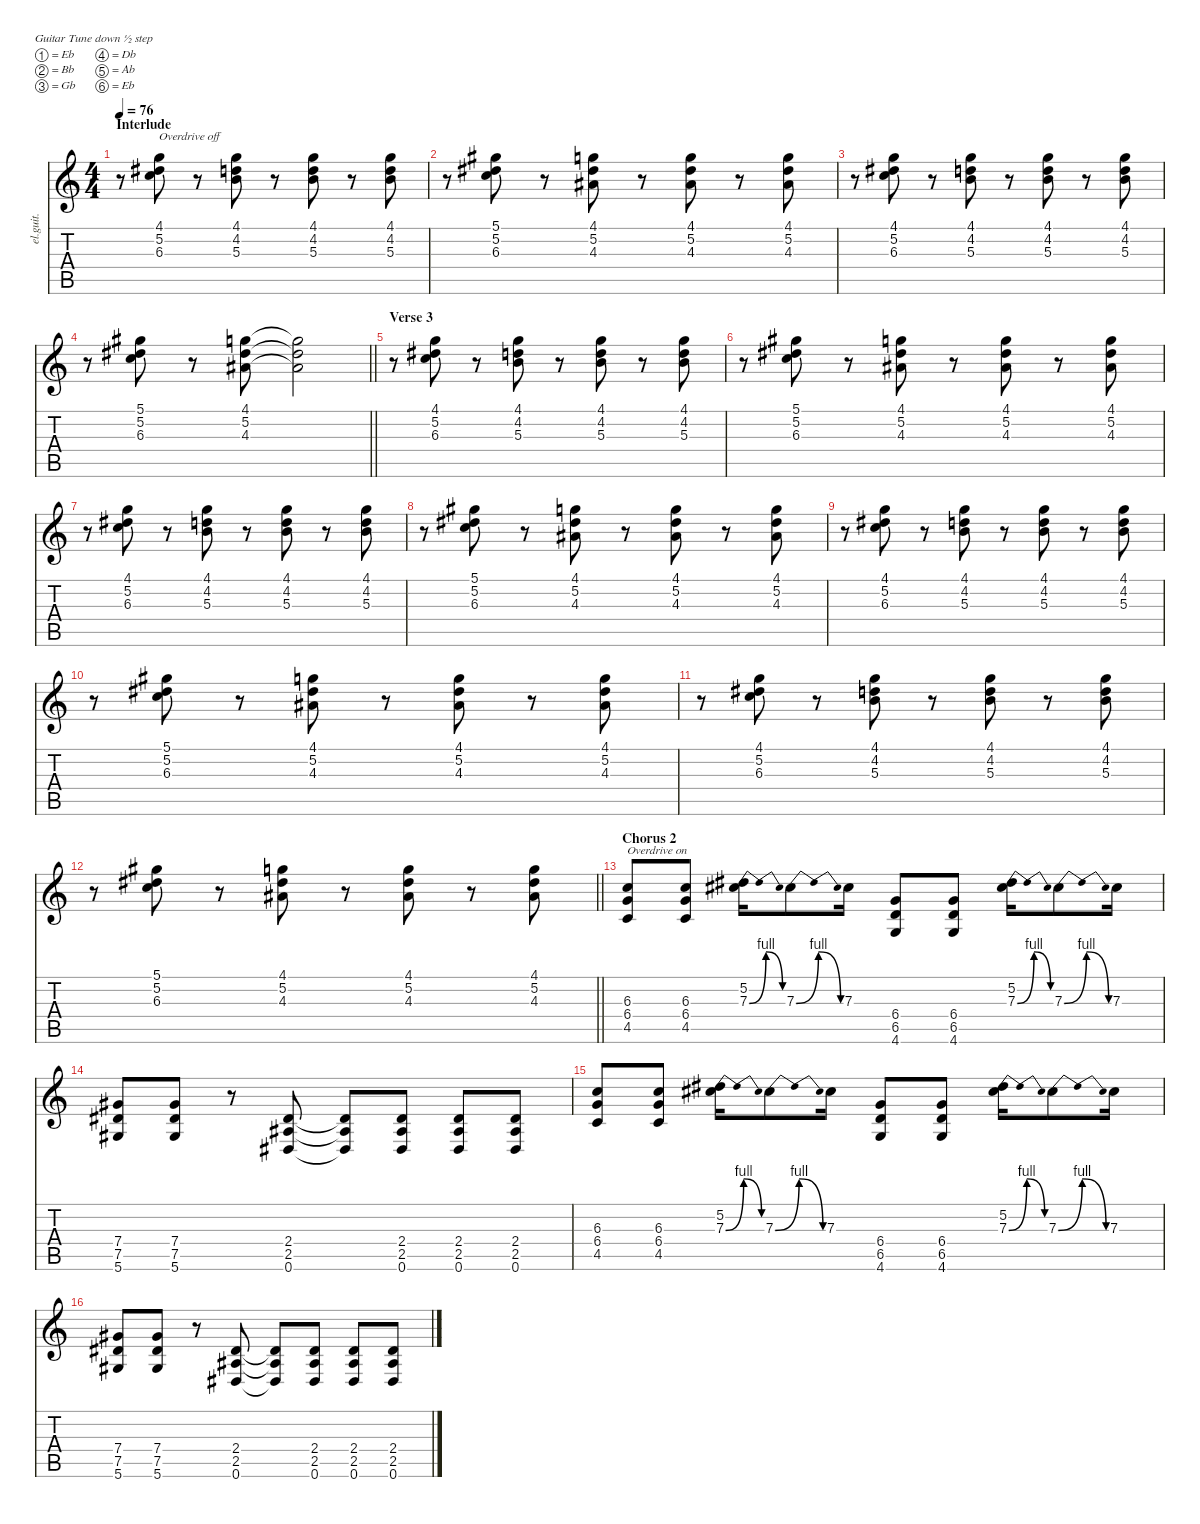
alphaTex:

\defaultSystemsLayout 4
\hideDynamics
\bracketExtendMode nobrackets
\otherSystemsTrackNameOrientation horizontal
\track ("Rhythym Guitar" "el.guit.") {instrument electricguitarclean}
\staff {score tabs}
\tuning (Eb4 Bb3 Gb3 Db3 Ab2 Eb2)
\ts (4 4)
\section ("" "Interlude")
\tempo 76
\clef g2
\ks c
r.8{dy f instrument electricguitarclean beam Down} (4.1 5.2{acc #} 6.3).8{txt "Overdrive off" beam Down} r.8{beam Down} (4.1 4.2 5.3).8{beam Down} r.8{beam Down} (4.1 4.2 5.3).8{beam Down} r.8{beam Down} (4.1 4.2 5.3).8{beam Down} |
r.8{beam Down} (5.1{acc #} 5.2{acc #} 6.3).8{beam Down} r.8{beam Down} (4.1 5.2{acc #} 4.3{acc #}).8{beam Down} r.8{beam Down} (4.1 5.2{acc #} 4.3{acc #}).8{beam Down} r.8{beam Down} (4.1 5.2{acc #} 4.3{acc #}).8{beam Down} |
r.8{beam Down} (4.1 5.2{acc #} 6.3).8{beam Down} r.8{beam Down} (4.1 4.2 5.3).8{beam Down} r.8{beam Down} (4.1 4.2 5.3).8{beam Down} r.8{beam Down} (4.1 4.2 5.3).8{beam Down} |
\barLineRight lightlight
r.8{beam Down} (5.1{acc #} 5.2{acc #} 6.3).8{beam Down} r.8{beam Down} (4.1 5.2{acc #} 4.3{acc #}).8{beam Down} (4.1{t} 5.2{t acc #} 4.3{t acc #}).2{beam Down} |
\section ("" "Verse 3")
r.8{beam Down} (4.1 5.2{acc #} 6.3).8{beam Down} r.8{beam Down} (4.1 4.2 5.3).8{beam Down} r.8{beam Down} (4.1 4.2 5.3).8{beam Down} r.8{beam Down} (4.1 4.2 5.3).8{beam Down} |
r.8{beam Down} (5.1{acc #} 5.2{acc #} 6.3).8{beam Down} r.8{beam Down} (4.1 5.2{acc #} 4.3{acc #}).8{beam Down} r.8{beam Down} (4.1 5.2{acc #} 4.3{acc #}).8{beam Down} r.8{beam Down} (4.1 5.2{acc #} 4.3{acc #}).8{beam Down} |
r.8{beam Down} (4.1 5.2{acc #} 6.3).8{beam Down} r.8{beam Down} (4.1 4.2 5.3).8{beam Down} r.8{beam Down} (4.1 4.2 5.3).8{beam Down} r.8{beam Down} (4.1 4.2 5.3).8{beam Down} |
r.8{beam Down} (5.1{acc #} 5.2{acc #} 6.3).8{beam Down} r.8{beam Down} (4.1 5.2{acc #} 4.3{acc #}).8{beam Down} r.8{beam Down} (4.1 5.2{acc #} 4.3{acc #}).8{beam Down} r.8{beam Down} (4.1 5.2{acc #} 4.3{acc #}).8{beam Down} |
r.8{beam Down} (4.1 5.2{acc #} 6.3).8{beam Down} r.8{beam Down} (4.1 4.2 5.3).8{beam Down} r.8{beam Down} (4.1 4.2 5.3).8{beam Down} r.8{beam Down} (4.1 4.2 5.3).8{beam Down} |
r.8{beam Down} (5.1{acc #} 5.2{acc #} 6.3).8{beam Down} r.8{beam Down} (4.1 5.2{acc #} 4.3{acc #}).8{beam Down} r.8{beam Down} (4.1 5.2{acc #} 4.3{acc #}).8{beam Down} r.8{beam Down} (4.1 5.2{acc #} 4.3{acc #}).8{beam Down} |
r.8{beam Down} (4.1 5.2{acc #} 6.3).8{beam Down} r.8{beam Down} (4.1 4.2 5.3).8{beam Down} r.8{beam Down} (4.1 4.2 5.3).8{beam Down} r.8{beam Down} (4.1 4.2 5.3).8{beam Down} |
\barLineRight lightlight
r.8{beam Down} (5.1{acc #} 5.2{acc #} 6.3).8{beam Down} r.8{beam Down} (4.1 5.2{acc #} 4.3{acc #}).8{beam Down} r.8{beam Down} (4.1 5.2{acc #} 4.3{acc #}).8{beam Down} r.8{beam Down} (4.1 5.2{acc #} 4.3{acc #}).8{beam Down} |
\section ("" "Chorus 2")
(6.3 6.4 4.5).8{txt "Overdrive on" instrument overdrivenguitar beam Up} (6.3 6.4 4.5).8{beam Up} (5.2{acc #} 7.3{be (bendrelease 0 0 15 4 30 4 45 0) acc #}).16{beam Down} 7.3{be (bendrelease 0 0 15 4 30 4 45 0) acc #}.8{beam Down} 7.3{acc #}.16{dy mp beam Down} (6.4 6.5 4.6).8{dy f beam Up} (6.4 6.5 4.6).8{beam Up} (5.2{acc #} 7.3{be (bendrelease 0 0 15 4 30 4 45 0) acc #}).16{beam Down} 7.3{be (bendrelease 0 0 15 4 30 4 45 0) acc #}.8{beam Down} 7.3{acc #}.16{dy mp beam Down} |
(7.4{acc #} 7.5{acc #} 5.6{acc #}).8{dy f beam Up} (7.4{acc #} 7.5{acc #} 5.6{acc #}).8{beam Up} r.8{beam Up} (2.4{acc #} 2.5{acc #} 0.6{acc #}).8{beam Up} (2.4{t acc #} 2.5{t acc #} 0.6{t acc #}).8{beam Up} (2.4{acc #} 2.5{acc #} 0.6{acc #}).8{beam Up} (2.4{acc #} 2.5{acc #} 0.6{acc #}).8{beam Up} (2.4{acc #} 2.5{acc #} 0.6{acc #}).8{beam Up} |
(6.3 6.4 4.5).8{beam Up} (6.3 6.4 4.5).8{beam Up} (5.2{acc #} 7.3{be (bendrelease 0 0 15 4 30 4 45 0) acc #}).16{beam Down} 7.3{be (bendrelease 0 0 15 4 30 4 45 0) acc #}.8{beam Down} 7.3{acc #}.16{dy mp beam Down} (6.4 6.5 4.6).8{dy f beam Up} (6.4 6.5 4.6).8{beam Up} (5.2{acc #} 7.3{be (bendrelease 0 0 15 4 30 4 45 0) acc #}).16{beam Down} 7.3{be (bendrelease 0 0 15 4 30 4 45 0) acc #}.8{beam Down} 7.3{acc #}.16{dy mp beam Down} |
(7.4{acc #} 7.5{acc #} 5.6{acc #}).8{dy f beam Up} (7.4{acc #} 7.5{acc #} 5.6{acc #}).8{beam Up} r.8{beam Up} (2.4{acc #} 2.5{acc #} 0.6{acc #}).8{beam Up} (2.4{t acc #} 2.5{t acc #} 0.6{t acc #}).8{beam Up} (2.4{acc #} 2.5{acc #} 0.6{acc #}).8{beam Up} (2.4{acc #} 2.5{acc #} 0.6{acc #}).8{beam Up} (2.4{acc #} 2.5{acc #} 0.6{acc #}).8{beam Up}
